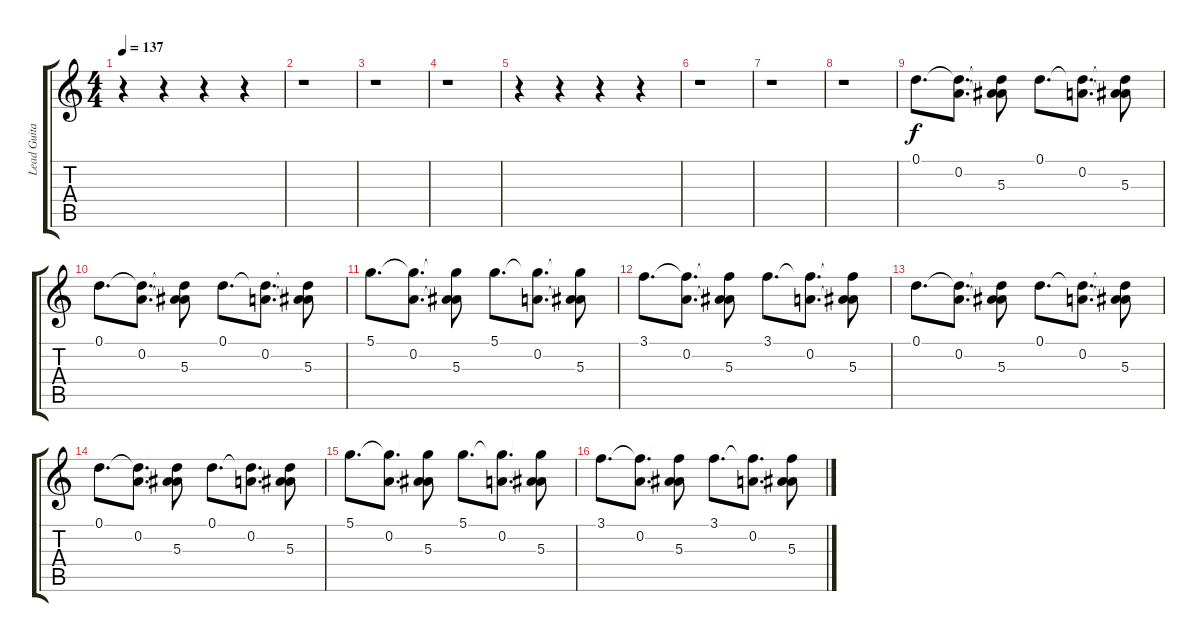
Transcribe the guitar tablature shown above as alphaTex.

\track ("Lead Guitar" "Lead Guita") {instrument distortionguitar}
\staff {score tabs}
\tuning (D4 A3 F3 C3 G2 C2) {hide}
\ts (4 4)
\tempo 137
\clef g2
\ks c
r.4{dy f instrument distortionguitar} r.4 r.4 r.4 |
r.1 |
r.1 |
r.1 |
r.4 r.4 r.4 r.4 |
r.1 |
r.1 |
r.1 |
0.1.8{d} (0.1{t} 0.2).8{d} (0.1{t} 0.2{t} 5.3).8 0.1.8{d} (0.1{t} 0.2).8{d} (0.1{t} 0.2{t} 5.3).8 |
0.1.8{d} (0.1{t} 0.2).8{d} (0.1{t} 0.2{t} 5.3).8 0.1.8{d} (0.1{t} 0.2).8{d} (0.1{t} 0.2{t} 5.3).8 |
5.1.8{d} (5.1{t} 0.2).8{d} (5.1{t} 0.2{t} 5.3).8 5.1.8{d} (5.1{t} 0.2).8{d} (5.1{t} 0.2{t} 5.3).8 |
3.1.8{d} (3.1{t} 0.2).8{d} (3.1{t} 0.2{t} 5.3).8 3.1.8{d} (3.1{t} 0.2).8{d} (3.1{t} 0.2{t} 5.3).8 |
0.1.8{d} (0.1{t} 0.2).8{d} (0.1{t} 0.2{t} 5.3).8 0.1.8{d} (0.1{t} 0.2).8{d} (0.1{t} 0.2{t} 5.3).8 |
0.1.8{d} (0.1{t} 0.2).8{d} (0.1{t} 0.2{t} 5.3).8 0.1.8{d} (0.1{t} 0.2).8{d} (0.1{t} 0.2{t} 5.3).8 |
5.1.8{d} (5.1{t} 0.2).8{d} (5.1{t} 0.2{t} 5.3).8 5.1.8{d} (5.1{t} 0.2).8{d} (5.1{t} 0.2{t} 5.3).8 |
3.1.8{d} (3.1{t} 0.2).8{d} (3.1{t} 0.2{t} 5.3).8 3.1.8{d} (3.1{t} 0.2).8{d} (3.1{t} 0.2{t} 5.3).8
